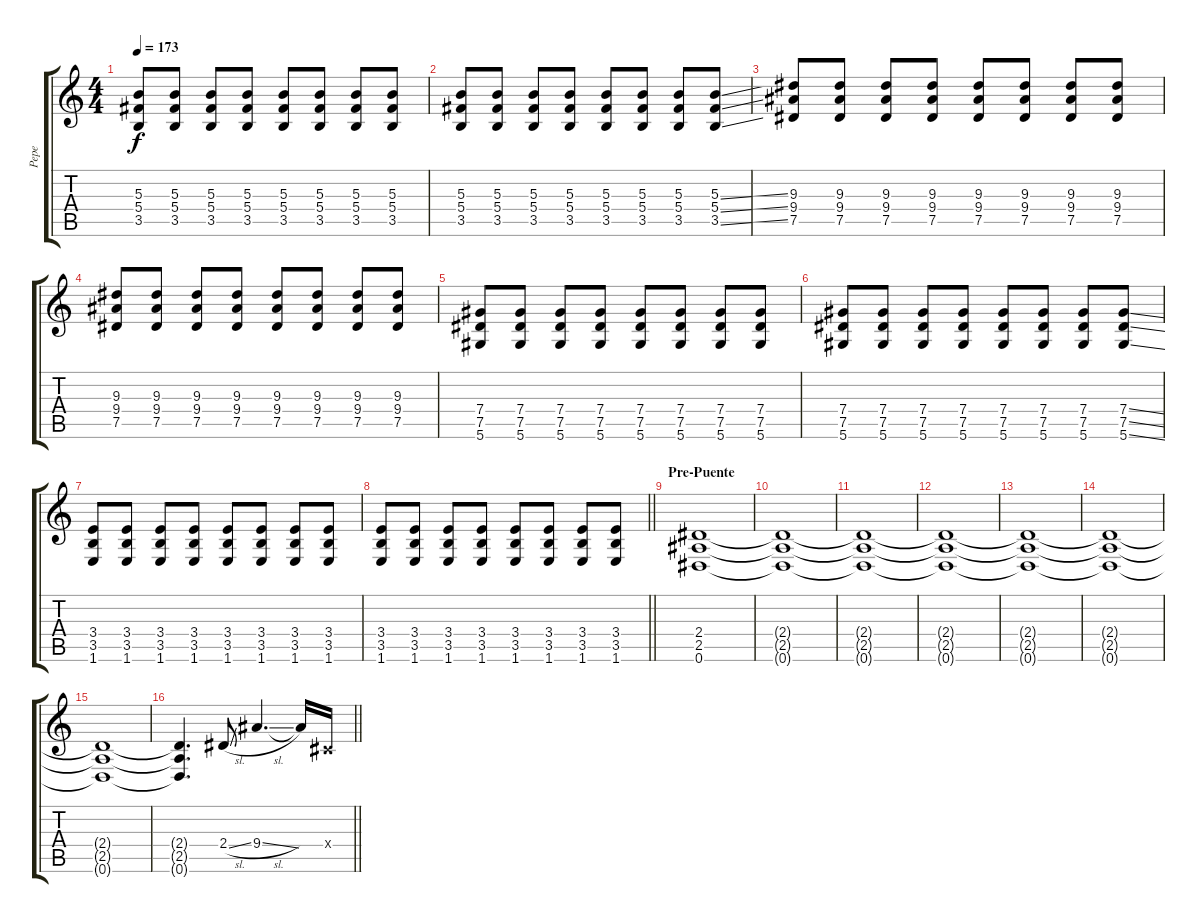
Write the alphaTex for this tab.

\track ("Pepe" "Pepe") {instrument distortionguitar}
\staff {score tabs}
\tuning (Eb4 Bb3 Gb3 Db3 Ab2 Eb2) {hide}
\ts (4 4)
\tempo 173
\clef g2
\ks c
(5.3 5.4 3.5).8{dy f} (5.3 5.4 3.5).8 (5.3 5.4 3.5).8 (5.3 5.4 3.5).8 (5.3 5.4 3.5).8 (5.3 5.4 3.5).8 (5.3 5.4 3.5).8 (5.3 5.4 3.5).8 |
(5.3 5.4 3.5).8 (5.3 5.4 3.5).8 (5.3 5.4 3.5).8 (5.3 5.4 3.5).8 (5.3 5.4 3.5).8 (5.3 5.4 3.5).8 (5.3 5.4 3.5).8 (5.3{ss} 5.4{ss} 3.5{ss}).8 |
(9.3 9.4 7.5).8 (9.3 9.4 7.5).8 (9.3 9.4 7.5).8 (9.3 9.4 7.5).8 (9.3 9.4 7.5).8 (9.3 9.4 7.5).8 (9.3 9.4 7.5).8 (9.3 9.4 7.5).8 |
(9.3 9.4 7.5).8 (9.3 9.4 7.5).8 (9.3 9.4 7.5).8 (9.3 9.4 7.5).8 (9.3 9.4 7.5).8 (9.3 9.4 7.5).8 (9.3 9.4 7.5).8 (9.3 9.4 7.5).8 |
(7.4 7.5 5.6).8 (7.4 7.5 5.6).8 (7.4 7.5 5.6).8 (7.4 7.5 5.6).8 (7.4 7.5 5.6).8 (7.4 7.5 5.6).8 (7.4 7.5 5.6).8 (7.4 7.5 5.6).8 |
(7.4 7.5 5.6).8 (7.4 7.5 5.6).8 (7.4 7.5 5.6).8 (7.4 7.5 5.6).8 (7.4 7.5 5.6).8 (7.4 7.5 5.6).8 (7.4 7.5 5.6).8 (7.4{ss} 7.5{ss} 5.6{ss}).8 |
(3.4 3.5 1.6).8 (3.4 3.5 1.6).8 (3.4 3.5 1.6).8 (3.4 3.5 1.6).8 (3.4 3.5 1.6).8 (3.4 3.5 1.6).8 (3.4 3.5 1.6).8 (3.4 3.5 1.6).8 |
\barLineRight lightlight
(3.4 3.5 1.6).8 (3.4 3.5 1.6).8 (3.4 3.5 1.6).8 (3.4 3.5 1.6).8 (3.4 3.5 1.6).8 (3.4 3.5 1.6).8 (3.4 3.5 1.6).8 (3.4 3.5 1.6).8 |
\section ("" "Pre-Puente")
(2.4 2.5 0.6).1{volume 8} |
(2.4{t} 2.5{t} 0.6{t}).1 |
(2.4{t} 2.5{t} 0.6{t}).1 |
(2.4{t} 2.5{t} 0.6{t}).1 |
(2.4{t} 2.5{t} 0.6{t}).1{volume 0} |
(2.4{t} 2.5{t} 0.6{t}).1 |
(2.4{t} 2.5{t} 0.6{t}).1 |
\barLineRight lightlight
(2.4{t} 2.5{t} 0.6{t}).4{d} 2.4{sl}.8{volume 16} 9.4{sl}.4{d} 9.4{t}.16 0.4{x}.16
